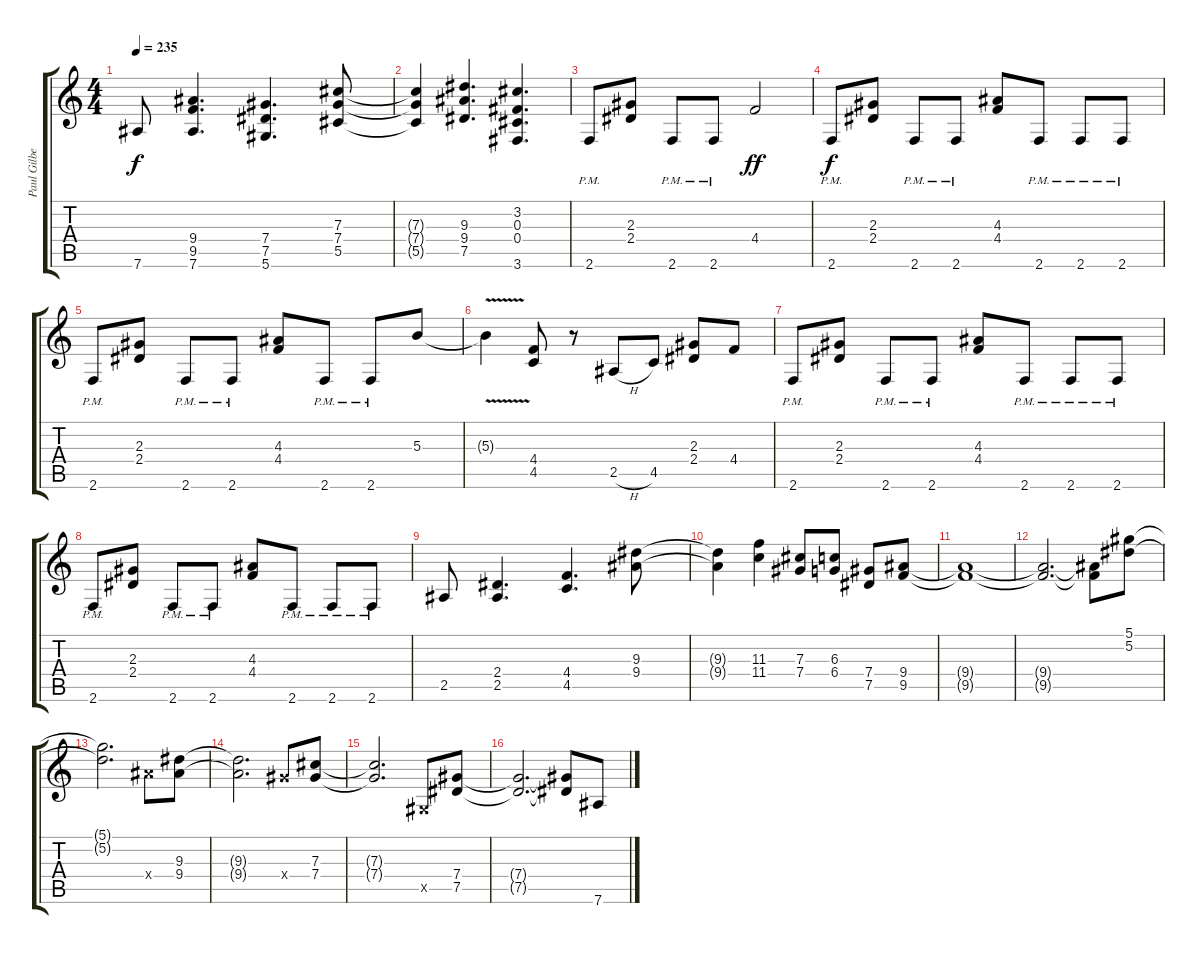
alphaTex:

\track ("Paul Gilbert" "Paul Gilbe") {instrument distortionguitar}
\staff {score tabs}
\tuning (Eb4 Bb3 Gb3 Db3 Ab2 Eb2) {hide}
\ts (4 4)
\tempo 235
\clef g2
\ks c
7.6.8{dy f} (9.4 9.5 7.6).4{d} (7.4 7.5 5.6).4{d} (7.3 7.4 5.5).8 |
(7.3{t} 7.4{t} 5.5{t}).4 (9.3 9.4 7.5).4{d} (3.2 0.3 0.4 3.6).4{d} |
2.6{pm}.8 (2.3 2.4).8 2.6{pm}.8 2.6{pm}.8 4.4.2{dy ff} |
2.6{pm}.8{dy f} (2.3 2.4).8 2.6{pm}.8 2.6{pm}.8 (4.3 4.4).8 2.6{pm}.8 2.6{pm}.8 2.6{pm}.8 |
2.6{pm}.8 (2.3 2.4).8 2.6{pm}.8 2.6{pm}.8 (4.3 4.4).8 2.6{pm}.8 2.6{pm}.8 5.3.8 |
5.3{v t}.4 (4.4 4.5).8 r.8 2.5{h}.8 4.5.8 (2.3 2.4).8 4.4.8 |
2.6{pm}.8 (2.3 2.4).8 2.6{pm}.8 2.6{pm}.8 (4.3 4.4).8 2.6{pm}.8 2.6{pm}.8 2.6{pm}.8 |
2.6{pm}.8 (2.3 2.4).8 2.6{pm}.8 2.6{pm}.8 (4.3 4.4).8 2.6{pm}.8 2.6{pm}.8 2.6{pm}.8 |
2.5.8 (2.4 2.5).4{d} (4.4 4.5).4{d} (9.3 9.4).8 |
(9.3{t} 9.4{t}).4 (11.3 11.4).4 (7.3 7.4).8 (6.3 6.4).8 (7.4 7.5).8 (9.4 9.5).8 |
(9.4{t} 9.5{t}).1 |
(9.4{t} 9.5{t}).2{d} (9.4{t} 9.5{t}).8 (5.1 5.2).8 |
(5.1{t} 5.2{t}).2{d} 9.4{x}.8 (9.3 9.4).8 |
(9.3{t} 9.4{t}).2{d} 7.4{x}.8 (7.3 7.4).8 |
(7.3{t} 7.4{t}).2{d} 0.5{x}.8 (7.4 7.5).8 |
(7.4{t} 7.5{t}).2{d} (7.4{t} 7.5{t}).8 7.6.8
